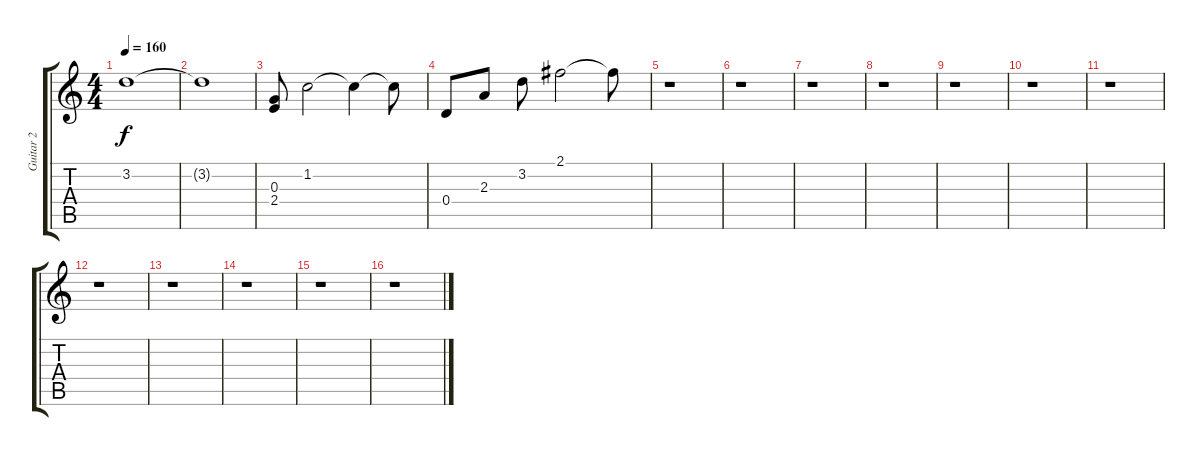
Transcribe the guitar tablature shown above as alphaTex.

\track ("Guitar 2" "Guitar 2") {instrument electricguitarclean}
\staff {score tabs}
\tuning (E4 B3 G3 D3 A2 E2) {hide}
\ts (4 4)
\tempo 160
\clef g2
\ks c
3.2.1{dy f} |
3.2{t}.1 |
(0.3 2.4).8 1.2.2 1.2{t}.4 1.2{t}.8 |
0.4.8 2.3.8 3.2.8 2.1.2 2.1{t}.8 |
r.1 |
r.1 |
r.1 |
r.1 |
r.1 |
r.1 |
r.1 |
r.1 |
r.1 |
r.1 |
r.1 |
r.1
